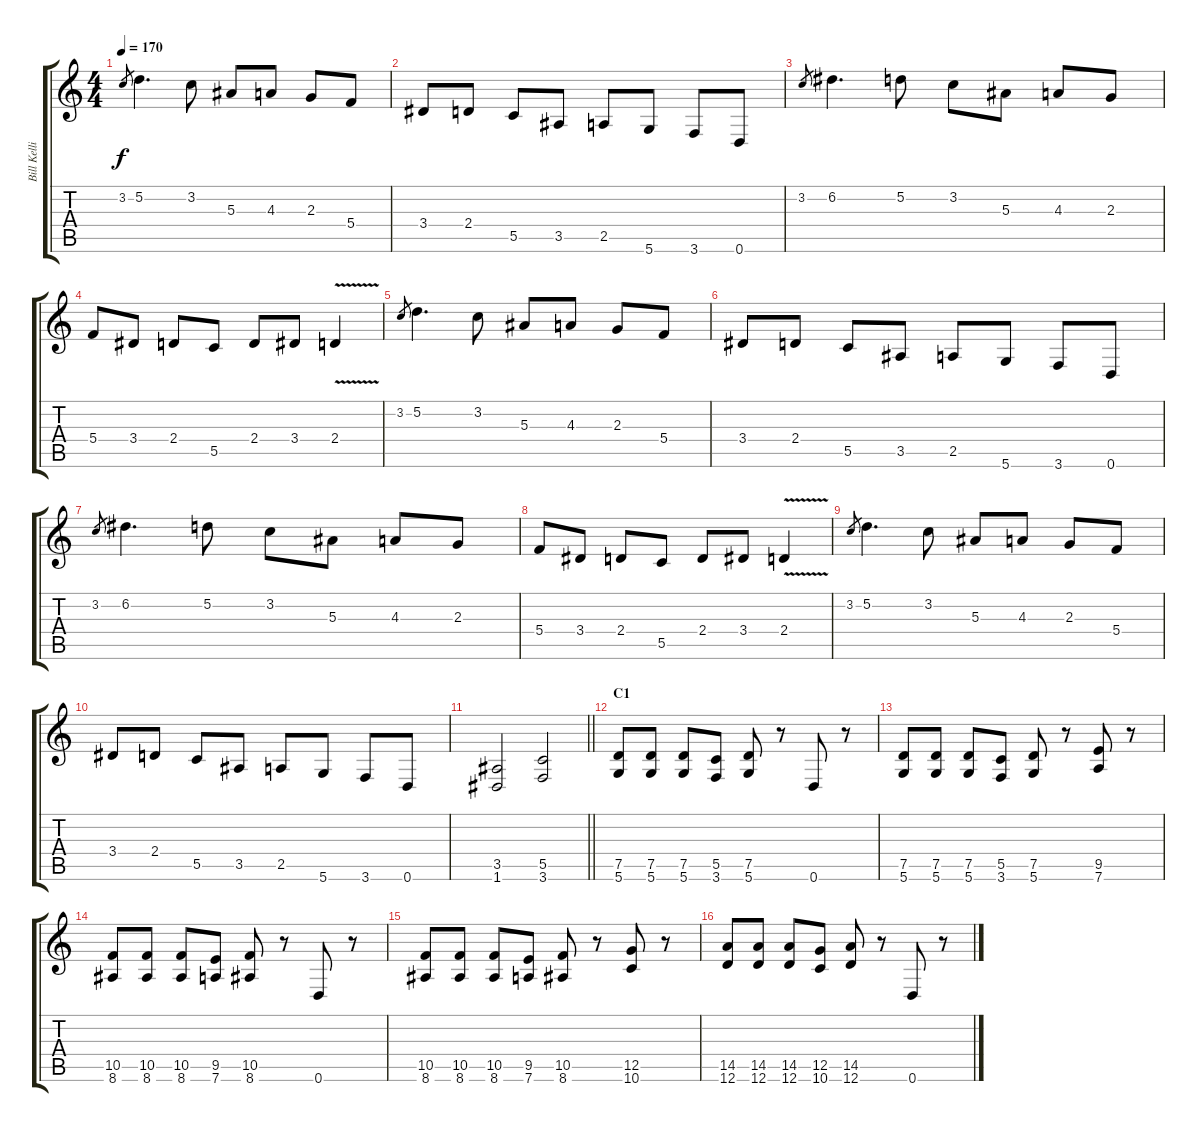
\track ("Bill Kelliher" "Bill Kelli") {instrument distortionguitar}
\staff {score tabs}
\tuning (D4 A3 F3 C3 G2 D2) {hide}
\ts (4 4)
\tempo 170
\clef g2
\ks c
3.2.8{gr dy f} 5.2.4{d} 3.2.8 5.3.8 4.3.8 2.3.8 5.4.8 |
3.4.8 2.4.8 5.5.8 3.5.8 2.5.8 5.6.8 3.6.8 0.6.8 |
3.2.8{gr} 6.2.4{d} 5.2.8 3.2.8 5.3.8 4.3.8 2.3.8 |
5.4.8 3.4.8 2.4.8 5.5.8 2.4.8 3.4.8 2.4{v}.4 |
3.2.8{gr} 5.2.4{d} 3.2.8 5.3.8 4.3.8 2.3.8 5.4.8 |
3.4.8 2.4.8 5.5.8 3.5.8 2.5.8 5.6.8 3.6.8 0.6.8 |
3.2.8{gr} 6.2.4{d} 5.2.8 3.2.8 5.3.8 4.3.8 2.3.8 |
5.4.8 3.4.8 2.4.8 5.5.8 2.4.8 3.4.8 2.4{v}.4 |
3.2.8{gr} 5.2.4{d} 3.2.8 5.3.8 4.3.8 2.3.8 5.4.8 |
3.4.8 2.4.8 5.5.8 3.5.8 2.5.8 5.6.8 3.6.8 0.6.8 |
\barLineRight lightlight
(3.5 1.6).2 (5.5 3.6).2 |
\section ("" "C1")
(7.5 5.6).8 (7.5 5.6).8 (7.5 5.6).8 (5.5 3.6).8 (7.5 5.6).8 r.8 0.6.8 r.8 |
(7.5 5.6).8 (7.5 5.6).8 (7.5 5.6).8 (5.5 3.6).8 (7.5 5.6).8 r.8 (9.5 7.6).8 r.8 |
(10.5 8.6).8 (10.5 8.6).8 (10.5 8.6).8 (9.5 7.6).8 (10.5 8.6).8 r.8 0.6.8 r.8 |
(10.5 8.6).8 (10.5 8.6).8 (10.5 8.6).8 (9.5 7.6).8 (10.5 8.6).8 r.8 (12.5 10.6).8 r.8 |
(14.5 12.6).8 (14.5 12.6).8 (14.5 12.6).8 (12.5 10.6).8 (14.5 12.6).8 r.8 0.6.8 r.8
